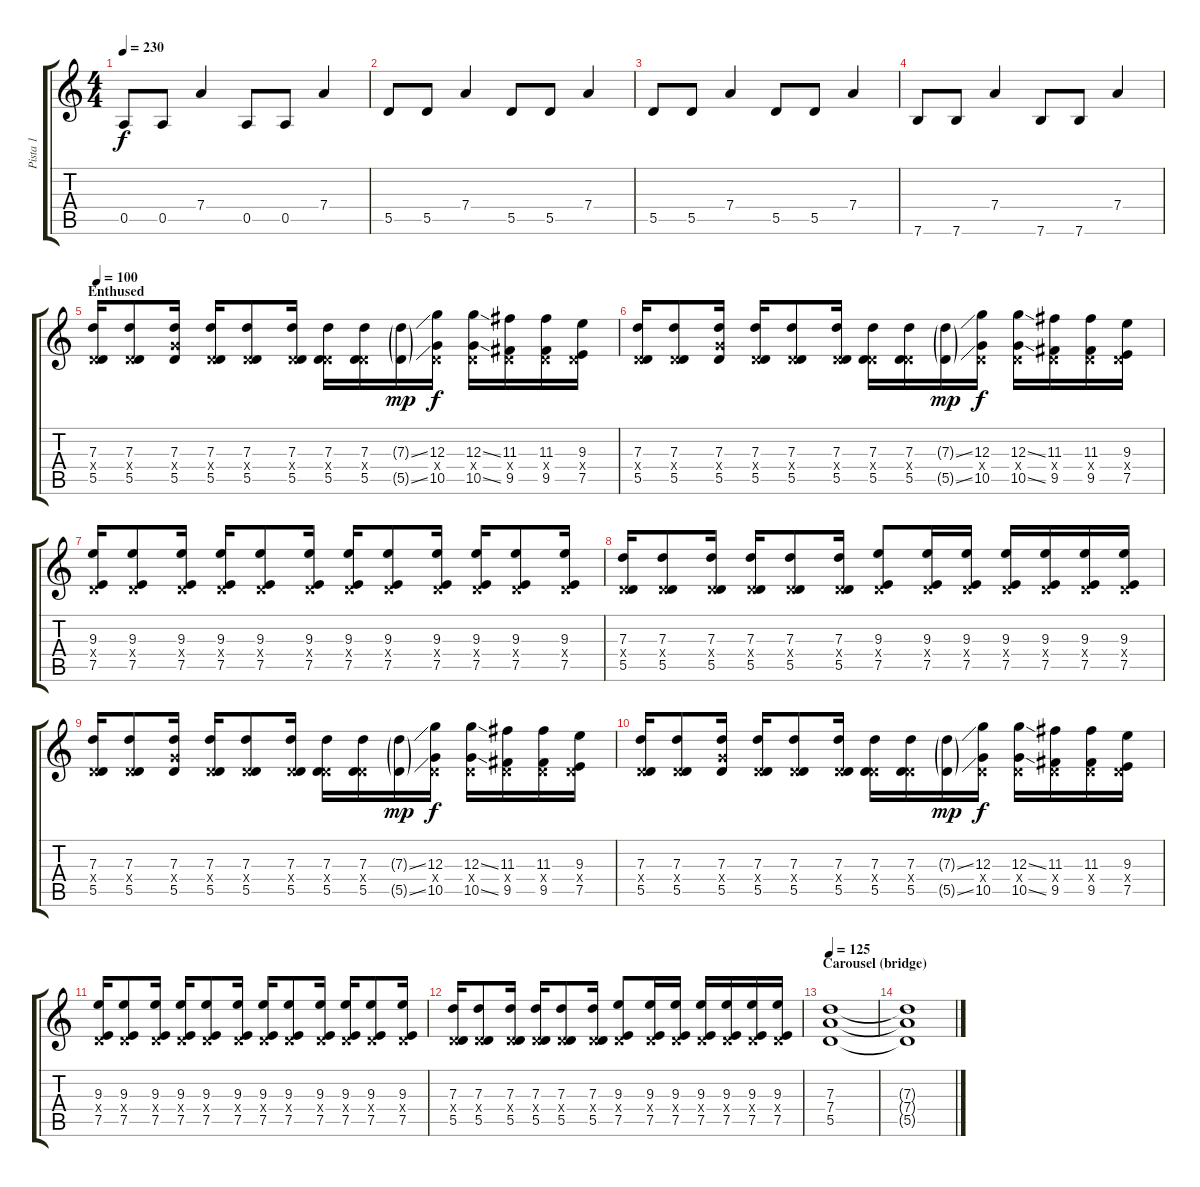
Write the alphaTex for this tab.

\track ("Pista 1" "Pista 1") {instrument distortionguitar}
\staff {score tabs}
\tuning (E4 B3 G3 D3 A2 E2) {hide}
\ts (4 4)
\tempo 230
\clef g2
\ks c
0.5.8{dy f} 0.5.8 7.4.4 0.5.8 0.5.8 7.4.4 |
5.5.8 5.5.8 7.4.4 5.5.8 5.5.8 7.4.4 |
5.5.8 5.5.8 7.4.4 5.5.8 5.5.8 7.4.4 |
7.6.8 7.6.8 7.4.4 7.6.8 7.6.8 7.4.4 |
\section ("" "Enthused")
\tempo 100
(7.3 0.4{x} 5.5).16 (7.3 0.4{x} 5.5).8 (7.3 5.4{x} 5.5).16 (7.3 0.4{x} 5.5).16 (7.3 0.4{x} 5.5).8 (7.3 0.4{x} 5.5).16 (7.3 0.4{x} 5.5).16 (7.3 0.4{x} 5.5).16 (7.3{ss g} 5.5{ss g}).16{dy mp} (12.3 0.4{x} 10.5).16{dy f} (12.3{ss} 0.4{x} 10.5{ss}).16 (11.3 0.4{x} 9.5).16 (11.3 0.4{x} 9.5).16 (9.3 0.4{x} 7.5).16 |
(7.3 0.4{x} 5.5).16 (7.3 0.4{x} 5.5).8 (7.3 5.4{x} 5.5).16 (7.3 0.4{x} 5.5).16 (7.3 0.4{x} 5.5).8 (7.3 0.4{x} 5.5).16 (7.3 0.4{x} 5.5).16 (7.3 0.4{x} 5.5).16 (7.3{ss g} 5.5{ss g}).16{dy mp} (12.3 0.4{x} 10.5).16{dy f} (12.3{ss} 0.4{x} 10.5{ss}).16 (11.3 0.4{x} 9.5).16 (11.3 0.4{x} 9.5).16 (9.3 0.4{x} 7.5).16 |
(9.3 0.4{x} 7.5).16 (9.3 0.4{x} 7.5).8 (9.3 0.4{x} 7.5).16 (9.3 0.4{x} 7.5).16 (9.3 0.4{x} 7.5).8 (9.3 0.4{x} 7.5).16 (9.3 0.4{x} 7.5).16 (9.3 0.4{x} 7.5).8 (9.3 0.4{x} 7.5).16 (9.3 0.4{x} 7.5).16 (9.3 0.4{x} 7.5).8 (9.3 0.4{x} 7.5).16 |
(7.3 0.4{x} 5.5).16 (7.3 0.4{x} 5.5).8 (7.3 0.4{x} 5.5).16 (7.3 0.4{x} 5.5).16 (7.3 0.4{x} 5.5).8 (7.3 0.4{x} 5.5).16 (9.3 0.4{x} 7.5).8 (9.3 0.4{x} 7.5).16 (9.3 0.4{x} 7.5).16 (9.3 0.4{x} 7.5).16 (9.3 0.4{x} 7.5).16 (9.3 0.4{x} 7.5).16 (9.3 0.4{x} 7.5).16 |
(7.3 0.4{x} 5.5).16 (7.3 0.4{x} 5.5).8 (7.3 5.4{x} 5.5).16 (7.3 0.4{x} 5.5).16 (7.3 0.4{x} 5.5).8 (7.3 0.4{x} 5.5).16 (7.3 0.4{x} 5.5).16 (7.3 0.4{x} 5.5).16 (7.3{ss g} 5.5{ss g}).16{dy mp} (12.3 0.4{x} 10.5).16{dy f} (12.3{ss} 0.4{x} 10.5{ss}).16 (11.3 0.4{x} 9.5).16 (11.3 0.4{x} 9.5).16 (9.3 0.4{x} 7.5).16 |
(7.3 0.4{x} 5.5).16 (7.3 0.4{x} 5.5).8 (7.3 5.4{x} 5.5).16 (7.3 0.4{x} 5.5).16 (7.3 0.4{x} 5.5).8 (7.3 0.4{x} 5.5).16 (7.3 0.4{x} 5.5).16 (7.3 0.4{x} 5.5).16 (7.3{ss g} 5.5{ss g}).16{dy mp} (12.3 0.4{x} 10.5).16{dy f} (12.3{ss} 0.4{x} 10.5{ss}).16 (11.3 0.4{x} 9.5).16 (11.3 0.4{x} 9.5).16 (9.3 0.4{x} 7.5).16 |
(9.3 0.4{x} 7.5).16 (9.3 0.4{x} 7.5).8 (9.3 0.4{x} 7.5).16 (9.3 0.4{x} 7.5).16 (9.3 0.4{x} 7.5).8 (9.3 0.4{x} 7.5).16 (9.3 0.4{x} 7.5).16 (9.3 0.4{x} 7.5).8 (9.3 0.4{x} 7.5).16 (9.3 0.4{x} 7.5).16 (9.3 0.4{x} 7.5).8 (9.3 0.4{x} 7.5).16 |
(7.3 0.4{x} 5.5).16 (7.3 0.4{x} 5.5).8 (7.3 0.4{x} 5.5).16 (7.3 0.4{x} 5.5).16 (7.3 0.4{x} 5.5).8 (7.3 0.4{x} 5.5).16 (9.3 0.4{x} 7.5).8 (9.3 0.4{x} 7.5).16 (9.3 0.4{x} 7.5).16 (9.3 0.4{x} 7.5).16 (9.3 0.4{x} 7.5).16 (9.3 0.4{x} 7.5).16 (9.3 0.4{x} 7.5).16 |
\section ("" "Carousel (bridge)")
\tempo 125
(7.3 7.4 5.5).1 |
(7.3{t} 7.4{t} 5.5{t}).1
